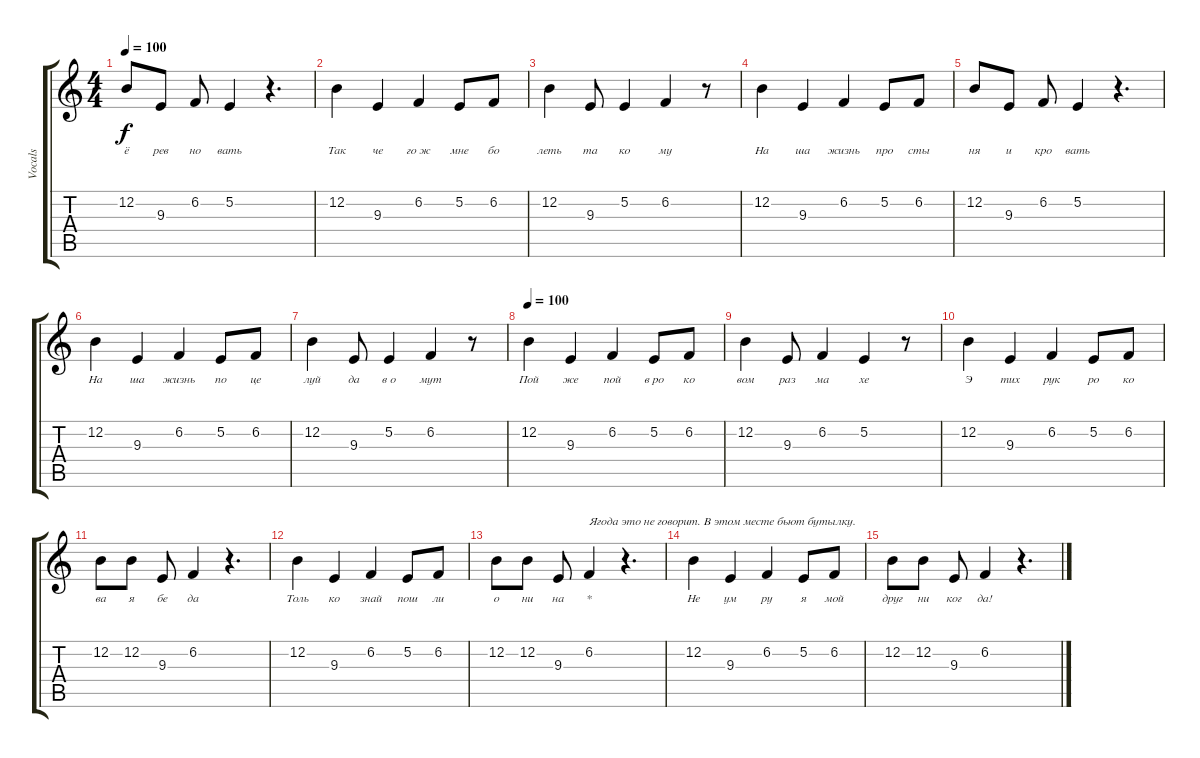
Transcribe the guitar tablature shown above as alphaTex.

\track ("Vocals" "Vocals") {instrument sopranosax}
\staff {score tabs}
\tuning (E4 B3 G3 D3 A2 E2) {hide}
\ts (4 4)
\tempo 100
\clef g2
\ks aminor
12.2.8{lyrics (0 "ё") lyrics (1 "") lyrics (2 "") lyrics (3 "") lyrics (4 "") dy f} 9.3.8{lyrics (0 "рев") lyrics (1 "") lyrics (2 "") lyrics (3 "") lyrics (4 "")} 6.2.8{lyrics (0 "но") lyrics (1 "") lyrics (2 "") lyrics (3 "") lyrics (4 "")} 5.2.4{lyrics (0 "вать") lyrics (1 "") lyrics (2 "") lyrics (3 "") lyrics (4 "")} r.4{d} |
12.2.4{lyrics (0 "Так") lyrics (1 "") lyrics (2 "") lyrics (3 "") lyrics (4 "")} 9.3.4{lyrics (0 "че") lyrics (1 "") lyrics (2 "") lyrics (3 "") lyrics (4 "")} 6.2.4{lyrics (0 "го ж") lyrics (1 "") lyrics (2 "") lyrics (3 "") lyrics (4 "")} 5.2.8{lyrics (0 "мне") lyrics (1 "") lyrics (2 "") lyrics (3 "") lyrics (4 "")} 6.2.8{lyrics (0 "бо") lyrics (1 "") lyrics (2 "") lyrics (3 "") lyrics (4 "")} |
12.2.4{lyrics (0 "леть") lyrics (1 "") lyrics (2 "") lyrics (3 "") lyrics (4 "")} 9.3.8{lyrics (0 "та") lyrics (1 "") lyrics (2 "") lyrics (3 "") lyrics (4 "")} 5.2.4{lyrics (0 "ко") lyrics (1 "") lyrics (2 "") lyrics (3 "") lyrics (4 "")} 6.2.4{lyrics (0 "му") lyrics (1 "") lyrics (2 "") lyrics (3 "") lyrics (4 "")} r.8 |
12.2.4{lyrics (0 "На") lyrics (1 "") lyrics (2 "") lyrics (3 "") lyrics (4 "")} 9.3.4{lyrics (0 "ша") lyrics (1 "") lyrics (2 "") lyrics (3 "") lyrics (4 "")} 6.2.4{lyrics (0 "жизнь") lyrics (1 "") lyrics (2 "") lyrics (3 "") lyrics (4 "")} 5.2.8{lyrics (0 "про") lyrics (1 "") lyrics (2 "") lyrics (3 "") lyrics (4 "")} 6.2.8{lyrics (0 "сты") lyrics (1 "") lyrics (2 "") lyrics (3 "") lyrics (4 "")} |
12.2.8{lyrics (0 "ня") lyrics (1 "") lyrics (2 "") lyrics (3 "") lyrics (4 "")} 9.3.8{lyrics (0 "и") lyrics (1 "") lyrics (2 "") lyrics (3 "") lyrics (4 "")} 6.2.8{lyrics (0 "кро") lyrics (1 "") lyrics (2 "") lyrics (3 "") lyrics (4 "")} 5.2.4{lyrics (0 "вать") lyrics (1 "") lyrics (2 "") lyrics (3 "") lyrics (4 "")} r.4{d} |
12.2.4{lyrics (0 "На") lyrics (1 "") lyrics (2 "") lyrics (3 "") lyrics (4 "")} 9.3.4{lyrics (0 "ша") lyrics (1 "") lyrics (2 "") lyrics (3 "") lyrics (4 "")} 6.2.4{lyrics (0 "жизнь") lyrics (1 "") lyrics (2 "") lyrics (3 "") lyrics (4 "")} 5.2.8{lyrics (0 "по") lyrics (1 "") lyrics (2 "") lyrics (3 "") lyrics (4 "")} 6.2.8{lyrics (0 "це") lyrics (1 "") lyrics (2 "") lyrics (3 "") lyrics (4 "")} |
12.2.4{lyrics (0 "луй") lyrics (1 "") lyrics (2 "") lyrics (3 "") lyrics (4 "")} 9.3.8{lyrics (0 "да") lyrics (1 "") lyrics (2 "") lyrics (3 "") lyrics (4 "")} 5.2.4{lyrics (0 "в о") lyrics (1 "") lyrics (2 "") lyrics (3 "") lyrics (4 "")} 6.2.4{lyrics (0 "мут") lyrics (1 "") lyrics (2 "") lyrics (3 "") lyrics (4 "")} r.8 |
\tempo 100
12.2.4{lyrics (0 "Пой") lyrics (1 "") lyrics (2 "") lyrics (3 "") lyrics (4 "")} 9.3.4{lyrics (0 "же") lyrics (1 "") lyrics (2 "") lyrics (3 "") lyrics (4 "")} 6.2.4{lyrics (0 "пой") lyrics (1 "") lyrics (2 "") lyrics (3 "") lyrics (4 "")} 5.2.8{lyrics (0 "в ро") lyrics (1 "") lyrics (2 "") lyrics (3 "") lyrics (4 "")} 6.2.8{lyrics (0 "ко") lyrics (1 "") lyrics (2 "") lyrics (3 "") lyrics (4 "")} |
12.2.4{lyrics (0 "вом") lyrics (1 "") lyrics (2 "") lyrics (3 "") lyrics (4 "")} 9.3.8{lyrics (0 "раз") lyrics (1 "") lyrics (2 "") lyrics (3 "") lyrics (4 "")} 6.2.4{lyrics (0 "ма") lyrics (1 "") lyrics (2 "") lyrics (3 "") lyrics (4 "")} 5.2.4{lyrics (0 "хе") lyrics (1 "") lyrics (2 "") lyrics (3 "") lyrics (4 "")} r.8 |
12.2.4{lyrics (0 "Э") lyrics (1 "") lyrics (2 "") lyrics (3 "") lyrics (4 "")} 9.3.4{lyrics (0 "тих") lyrics (1 "") lyrics (2 "") lyrics (3 "") lyrics (4 "")} 6.2.4{lyrics (0 "рук") lyrics (1 "") lyrics (2 "") lyrics (3 "") lyrics (4 "")} 5.2.8{lyrics (0 "ро") lyrics (1 "") lyrics (2 "") lyrics (3 "") lyrics (4 "")} 6.2.8{lyrics (0 "ко") lyrics (1 "") lyrics (2 "") lyrics (3 "") lyrics (4 "")} |
12.2.8{lyrics (0 "ва") lyrics (1 "") lyrics (2 "") lyrics (3 "") lyrics (4 "")} 12.2.8{lyrics (0 "я") lyrics (1 "") lyrics (2 "") lyrics (3 "") lyrics (4 "")} 9.3.8{lyrics (0 "бе") lyrics (1 "") lyrics (2 "") lyrics (3 "") lyrics (4 "")} 6.2.4{lyrics (0 "да") lyrics (1 "") lyrics (2 "") lyrics (3 "") lyrics (4 "")} r.4{d} |
12.2.4{lyrics (0 "Толь") lyrics (1 "") lyrics (2 "") lyrics (3 "") lyrics (4 "")} 9.3.4{lyrics (0 "ко") lyrics (1 "") lyrics (2 "") lyrics (3 "") lyrics (4 "")} 6.2.4{lyrics (0 "знай") lyrics (1 "") lyrics (2 "") lyrics (3 "") lyrics (4 "")} 5.2.8{lyrics (0 "пош") lyrics (1 "") lyrics (2 "") lyrics (3 "") lyrics (4 "")} 6.2.8{lyrics (0 "ли") lyrics (1 "") lyrics (2 "") lyrics (3 "") lyrics (4 "")} |
12.2.8{lyrics (0 "о") lyrics (1 "") lyrics (2 "") lyrics (3 "") lyrics (4 "")} 12.2.8{lyrics (0 "ни") lyrics (1 "") lyrics (2 "") lyrics (3 "") lyrics (4 "")} 9.3.8{lyrics (0 "на") lyrics (1 "") lyrics (2 "") lyrics (3 "") lyrics (4 "")} 6.2.4{txt "Ягода это не говорит. В этом месте бьют бутылку." lyrics (0 "*") lyrics (1 "") lyrics (2 "") lyrics (3 "") lyrics (4 "")} r.4{d} |
12.2.4{lyrics (0 "Не") lyrics (1 "") lyrics (2 "") lyrics (3 "") lyrics (4 "")} 9.3.4{lyrics (0 "ум") lyrics (1 "") lyrics (2 "") lyrics (3 "") lyrics (4 "")} 6.2.4{lyrics (0 "ру") lyrics (1 "") lyrics (2 "") lyrics (3 "") lyrics (4 "")} 5.2.8{lyrics (0 "я") lyrics (1 "") lyrics (2 "") lyrics (3 "") lyrics (4 "")} 6.2.8{lyrics (0 "мой") lyrics (1 "") lyrics (2 "") lyrics (3 "") lyrics (4 "")} |
12.2.8{lyrics (0 "друг") lyrics (1 "") lyrics (2 "") lyrics (3 "") lyrics (4 "")} 12.2.8{lyrics (0 "ни") lyrics (1 "") lyrics (2 "") lyrics (3 "") lyrics (4 "")} 9.3.8{lyrics (0 "ког") lyrics (1 "") lyrics (2 "") lyrics (3 "") lyrics (4 "")} 6.2.4{lyrics (0 "да!") lyrics (1 "") lyrics (2 "") lyrics (3 "") lyrics (4 "")} r.4{d}
